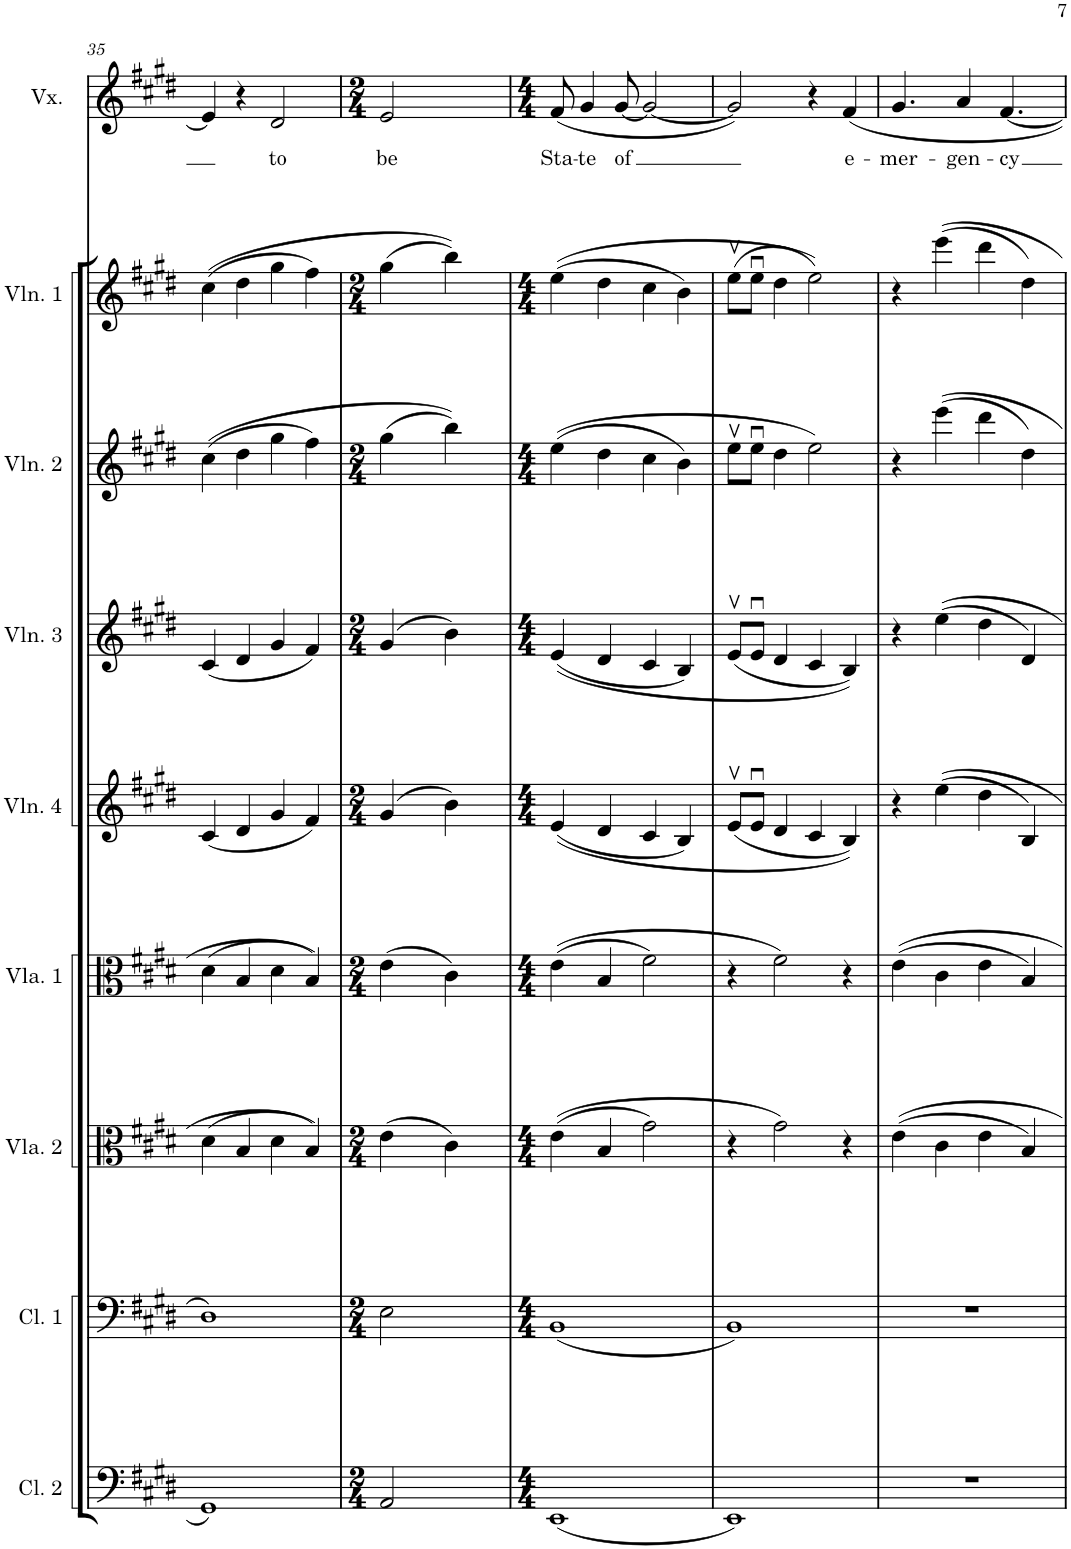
**kern	**kern	**kern	**kern	**kern	**kern	**kern	**kern	**kern	**text
*part9	*part8	*part7	*part6	*part5	*part4	*part3	*part2	*part1	*part1
*staff9	*staff8	*staff7	*staff6	*staff5	*staff4	*staff3	*staff2	*staff1	*staff1
*I"Cello 2	*I"Cello 1	*I"Viola 2	*I"Viola 1	*I"Violin 4	*I"Violin 3	*I"Violin 2	*I"Violin 1	*I"Vox	*
*I'Cl. 2	*I'Cl. 1	*I'Vla. 2	*I'Vla. 1	*I'Vln. 4	*I'Vln. 3	*I'Vln. 2	*I'Vln. 1	*I'Vx.	*
!!LO:PB:g=z
*clefF4	*clefF4	*clefC3	*clefC3	*clefG2	*clefG2	*clefG2	*clefG2	*clefG2	*
*k[f#c#g#d#]	*k[f#c#g#d#]	*k[f#c#g#d#]	*k[f#c#g#d#]	*k[f#c#g#d#]	*k[f#c#g#d#]	*k[f#c#g#d#]	*k[f#c#g#d#]	*k[f#c#g#d#]	*
*M4/4	*M4/4	*M4/4	*M4/4	*M4/4	*M4/4	*M4/4	*M4/4	*M4/4	*
=35	=35	=35	=35	=35	=35	=35	=35	=35	=35
1GG#	1D#	(4d#\	(4d#\	(4c#/	(4c#/	((4cc#\	((4cc#\	4e/]	.
.	.	4B/	4B/	4d#/	4d#/	4dd#\	4dd#\	4r	.
!	!	!	!	!	!	!	!	!	!LO:LY:b
.	.	4d#\	4d#\	4g#/	4g#/	4gg#\	4gg#\	2d#/	to
.	.	4B/)	4B/)	4f#/)	4f#/)	4ff#\)	4ff#\)	.	.
=36	=36	=36	=36	=36	=36	=36	=36	=36	=36
*M2/4	*M2/4	*M2/4	*M2/4	*M2/4	*M2/4	*M2/4	*M2/4	*M2/4	*
!	!	!	!	!	!	!	!	!	!LO:LY:b
2AA/	2E\	(4e\	(4e\	(4g#/	(4g#/	(4gg#\	(4gg#\	2e/	be
.	.	4c#\)	4c#\)	4b\)	4b\)	4bb\))	4bb\))	.	.
=37	=37	=37	=37	=37	=37	=37	=37	=37	=37
*M4/4	*M4/4	*M4/4	*M4/4	*M4/4	*M4/4	*M4/4	*M4/4	*M4/4	*
!	!	!	!	!	!	!	!	!	!LO:LY:b
(1EE	(1BB	((4e\	((4e\	((4e/	((4e/	((4ee\	((4ee\	(8f#/	Sta-
!	!	!	!	!	!	!	!	!	!LO:LY:b
.	.	.	.	.	.	.	.	4g#/	te
.	.	4B/	4B/	4d#/	4d#/	4dd#\	4dd#\	.	.
!	!	!	!	!	!	!	!	!	!LO:LY:b
.	.	.	.	.	.	.	.	[8g#/	of
.	.	2g#\)	2f#\)	4c#/	4c#/	4cc#\	4cc#\	2g#/_	.
.	.	.	.	4B/)	4B/)	4b\)	4b\)	.	.
=38	=38	=38	=38	=38	=38	=38	=38	=38	=38
1EE)	1BB)	4r	4r	(8ev/L	(8ev/L	8eev\L	(8eev\L	2g#/])	.
.	.	.	.	8eu/J	8eu/J	8eeu\J	8eeu\J	.	.
.	.	2g#\)	2f#\)	4d#/	4d#/	4dd#\	4dd#\	.	.
.	.	.	.	4c#/	4c#/	2ee\)	2ee\))	4r	.
!	!	!	!	!	!	!	!	!	!LO:LY:b
.	.	4r	4r	4B/))	4B/))	.	.	4f#/	e-
=39	=39	=39	=39	=39	=39	=39	=39	=39	=39
!	!	!	!	!	!	!	!	!	!LO:LY:b
1r	1r	(4e\	(4e\	4r	4r	4r	4r	4.g#/	-mer-
.	.	4c#\	4c#\	(4ee\	(4ee\	(4eee\	(4eee\	.	.
!	!	!	!	!	!	!	!	!	!LO:LY:b
.	.	.	.	.	.	.	.	4a/	-gen-
.	.	4e\	4e\	4dd#\	4dd#\	4ddd#\	4ddd#\	.	.
!	!	!	!	!	!	!	!	!	!LO:LY:b
.	.	.	.	.	.	.	.	[4.f#/	-cy
.	.	4B/)	4B/)	4B/)	4d#/)	4dd#\)	4dd#\)	.	.
=	=	=	=	=	=	=	=	=	=
*-	*-	*-	*-	*-	*-	*-	*-	*-	*-
